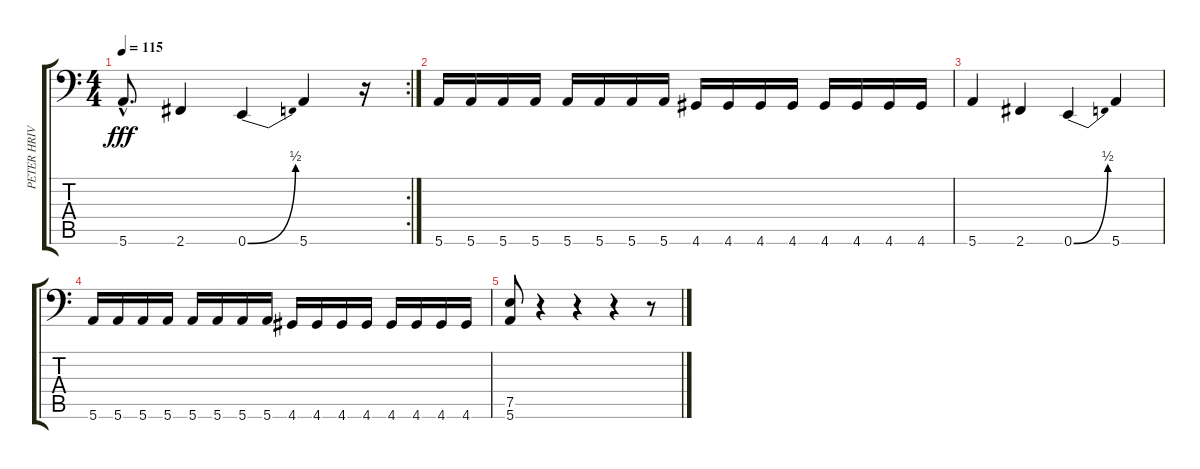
\track ("PETER HRIVŇÁK" "PETER HRIV") {instrument electricbasspick}
\staff {score tabs}
\tuning (E4 B3 G2 D2 A1 E1) {hide}
\rc 2
\ts (4 4)
\tempo 115
\clef f4
\ks c
5.6{hac}.8{d dy fff} 2.6.4 0.6{be (bend 0 0 60 2)}.4 5.6.4 r.16 |
5.6.16 5.6.16 5.6.16 5.6.16 5.6.16 5.6.16 5.6.16 5.6.16 4.6.16 4.6.16 4.6.16 4.6.16 4.6.16 4.6.16 4.6.16 4.6.16 |
5.6.4 2.6.4 0.6{be (bend 0 0 60 2)}.4 5.6.4 |
5.6.16 5.6.16 5.6.16 5.6.16 5.6.16 5.6.16 5.6.16 5.6.16 4.6.16 4.6.16 4.6.16 4.6.16 4.6.16 4.6.16 4.6.16 4.6.16 |
(7.5 5.6).8 r.4 r.4 r.4 r.8
